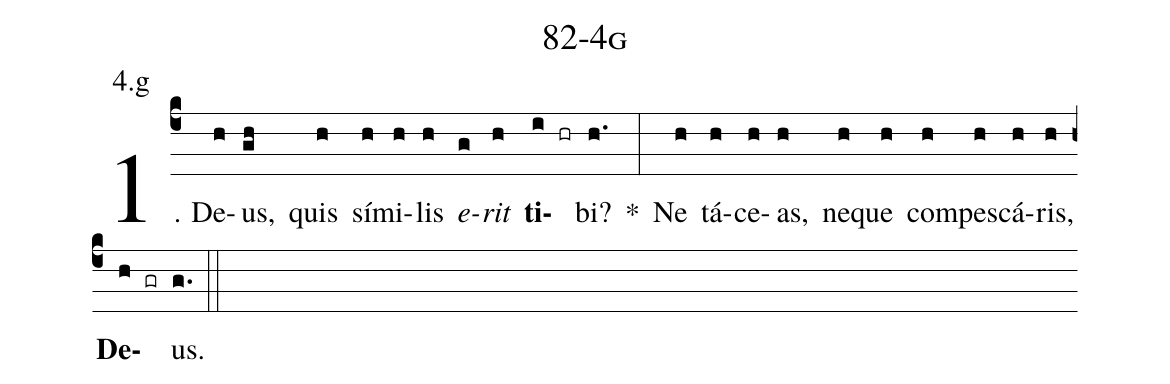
name: 82-4g;
annotation: 4.g;
%%
(c4)1. De(h)us,(gh) quis(h) sí(h)mi(h)lis(h) <i>e</i>(g)<i>rit</i>(h) <b>ti</b>(i hr)bi?(h.) *(:) Ne(h) tá(h)ce(h)as,(h) ne(h)que(h) com(h)pes(h)cá(h)ris,(h) <b>De</b>(h gr)us.(g.) (::)
